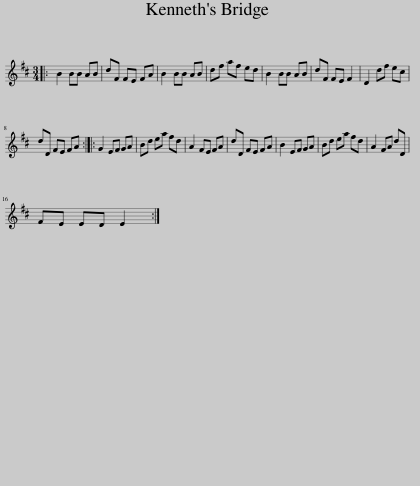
X:1
L:1/8
M:3/4
I:linebreak $
K:D
V:1 treble
V:1
|: B2 BB AB | dF FE FA | B2 BB AB | df af ed | B2 BB AB | %5
 dF FE F2 | D2 df ec |$ dD FE FA :: G2 EF GA | Bd ea fd | %10
 A2 FE FA | dD FE FA | B2 EF GA | Bd ea fd | A2 FA dD |$ %15
 FE ED E2 :| %16
